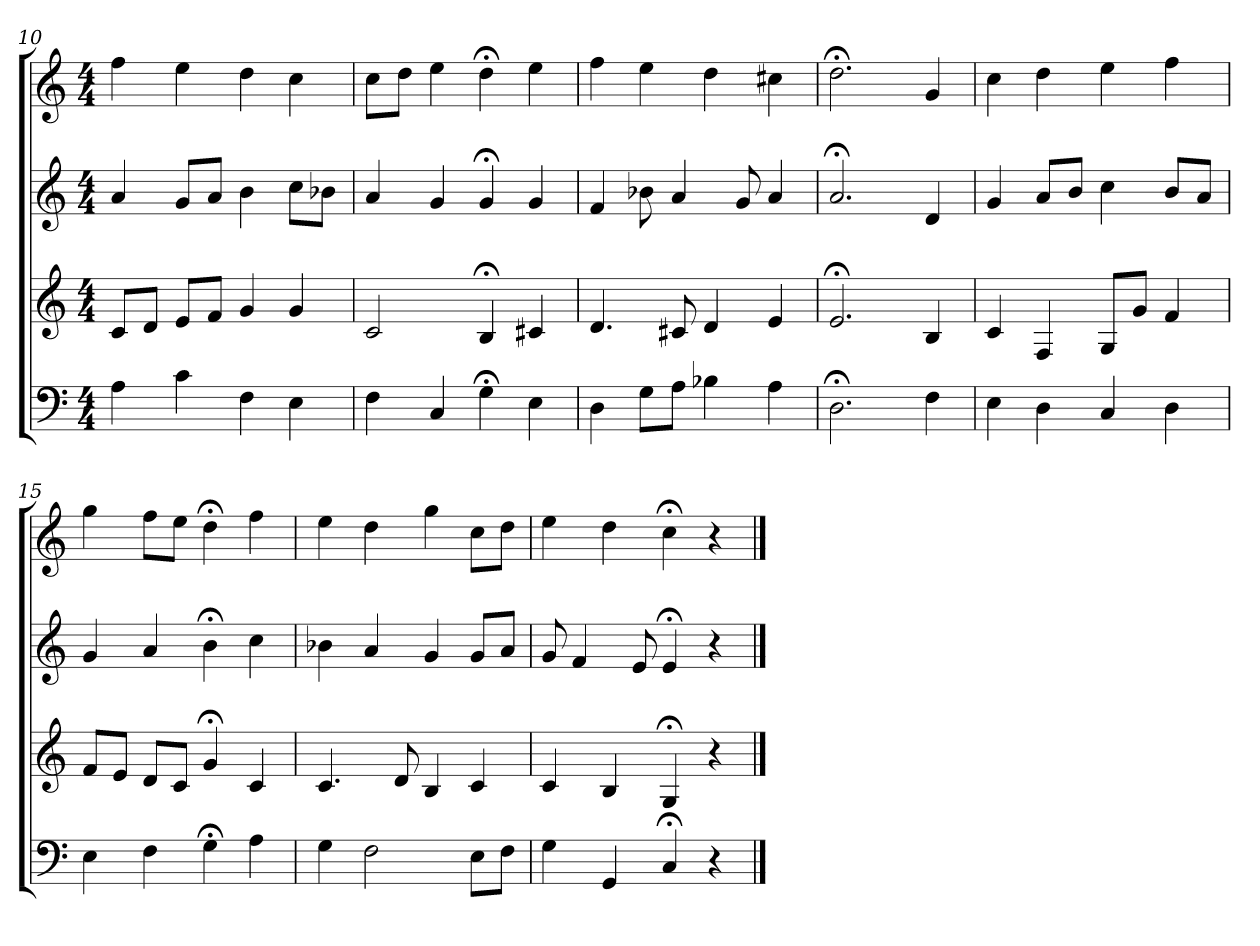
**kern	**kern	**kern	**kern
*part4	*part3	*part2	*part1
*staff4	*staff3	*staff2	*staff1
*clefF4	*clefG2	*clefG2	*clefG2
*k[]	*k[]	*k[]	*k[]
*C:	*C:	*C:	*C:
*M4/4	*M4/4	*M4/4	*M4/4
=10	=10	=10	=10
4A	8c/L	4a	4ff
.	8d/J	.	.
4c	8e/L	8g/L	4ee
.	8f/J	8a/J	.
4F	4g	4b	4dd
4E	4g	8cc\L	4cc
.	.	8b-X\J	.
=11	=11	=11	=11
4F	2c	4a	8cc\L
.	.	.	8dd\J
4C	.	4g	4ee
4G;<	4B;<	4g;<	4dd;<
4E	4c#X	4g	4ee
=12	=12	=12	=12
4D	4.d	4f	4ff
8G\L	.	8b-X	4ee
8A\J	8c#X	4a	.
4B-X	4d	.	4dd
.	.	8g	.
4A	4e	4a	4cc#X
=13	=13	=13	=13
2.D;<	2.e;<	2.a;<	2.dd;<
4F	4B	4d	4g
=14	=14	=14	=14
4E	4c	4g	4cc
4D	4F	8a/L	4dd
.	.	8b/J	.
4C	8G/L	4cc	4ee
.	8g/J	.	.
4D	4f	8b/L	4ff
.	.	8a/J	.
=15	=15	=15	=15
4E	8f/L	4g	4gg
.	8e/J	.	.
4F	8d/L	4a	8ff\L
.	8c/J	.	8ee\J
4G;<	4g;<	4b;<	4dd;<
4A	4c	4cc	4ff
=16	=16	=16	=16
4G	4.c	4b-X	4ee
2F	.	4a	4dd
.	8d	.	.
.	4B	4g	4gg
8E\L	4c	8g/L	8cc\L
8F\J	.	8a/J	8dd\J
=17	=17	=17	=17
4G	4c	8g	4ee
.	.	4f	.
4GG	4B	.	4dd
.	.	8e	.
4C;<	4G;<	4e;<	4cc;<
4r	4r	4r	4r
==	==	==	==
*-	*-	*-	*-
